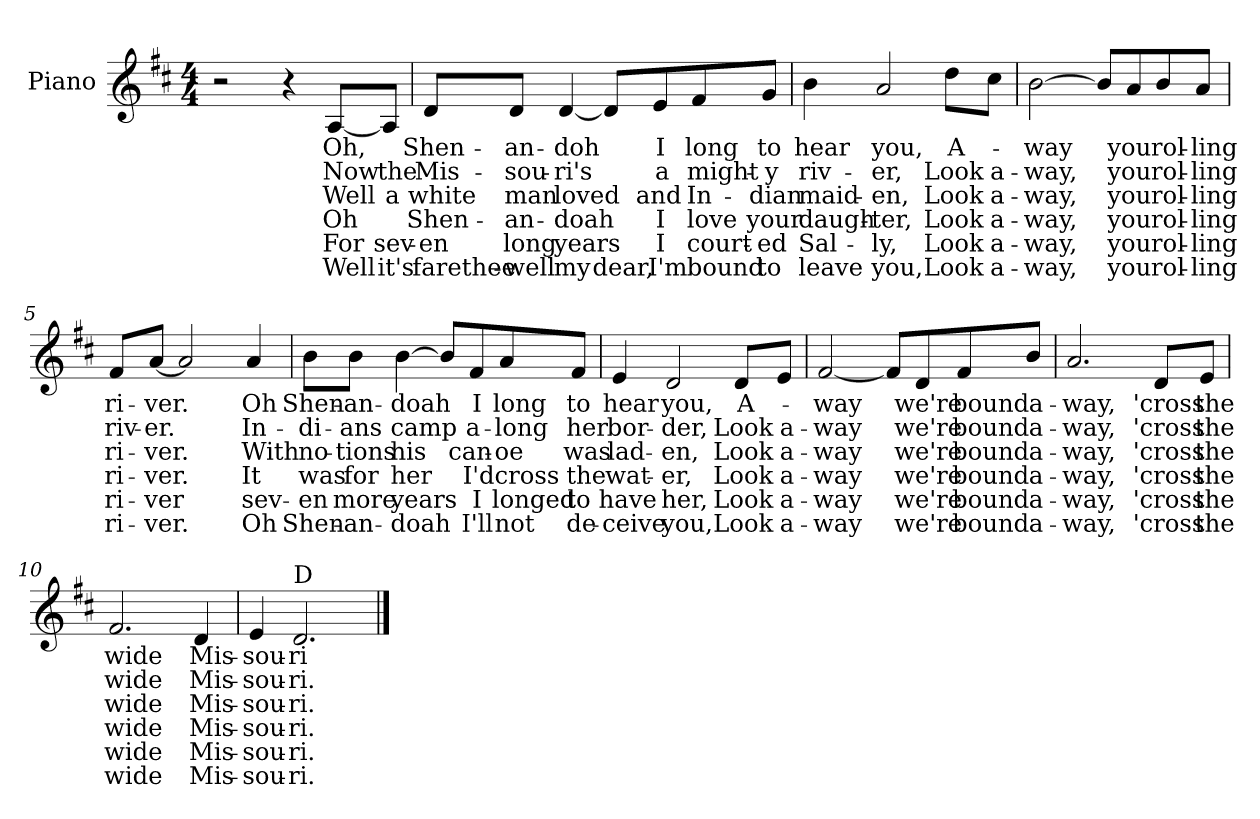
**kern	**text	**text	**text	**text	**text	**text
*part1	*part1	*part1	*part1	*part1	*part1	*part1
*staff1	*staff1	*staff1	*staff1	*staff1	*staff1	*staff1
*I"Piano	*	*	*	*	*	*
*I'Pno.	*	*	*	*	*	*
*clefG2	*	*	*	*	*	*
*k[f#c#]	*	*	*	*	*	*
*D:	*	*	*	*	*	*
*M4/4	*	*	*	*	*	*
=1	=1	=1	=1	=1	=1	=1
2r	.	.	.	.	.	.
4r	.	.	.	.	.	.
[8A/L	Oh,	Now	Well	Oh	For	Well
8A/J]	.	the	a	.	sev-	it's
=2	=2	=2	=2	=2	=2	=2
8d/L	Shen-	Mis-	white	Shen-	-en	farethee-
8d/J	-an-	-sou-	man	-an-	long	-well
[4d/	-doh	-ri's	loved	-doah	years	my
8d/L]	.	.	.	.	.	dear,
8e/	I	a	and	I	I	I'm
8f#/	long	might-	In-	love	court-	bound
8g/J	to	-y	-dian	your	-ed	to
!!LO:LB:g=z
=3	=3	=3	=3	=3	=3	=3
4b\	hear	riv-	maid-	daugh-	Sal-	leave
2a/	you,	-er,	-en,	-ter,	-ly,	you,
8dd\L	A-	Look	Look	Look	Look	Look
8cc#\J	.	a-	a-	a-	a-	a-
=4	=4	=4	=4	=4	=4	=4
[2b\	-way	-way,	-way,	-way,	-way,	-way,
8b/L]	.	.	.	.	.	.
8a/	you	you	you	you	you	you
8b/	rol-	rol-	rol-	rol-	rol-	rol-
8a/J	-ling	-ling	-ling	-ling	-ling	-ling
=5	=5	=5	=5	=5	=5	=5
8f#/L	ri-	riv-	ri-	ri-	ri-	ri-
[8a/J	-ver.	-er.	-ver.	-ver.	-ver	-ver.
2a/]	.	.	.	.	.	.
4a/	Oh	In-	With	It	sev-	Oh
!!LO:LB:g=z
=6	=6	=6	=6	=6	=6	=6
8b\L	Shen-	-di-	no-	was	-en	Shen-
8b\J	-an-	-ans	-tions	for	more	-an-
[4b\	-doah	camp	his	her	years	-doah
8b/L]	.	.	.	.	.	.
8f#/	I	a-	can-	I'd	I	I'll
8a/	long	-long	-oe	cross	longed	not
8f#/J	to	her	was	the	to	de-
=7	=7	=7	=7	=7	=7	=7
4e/	hear	bor-	lad-	wat-	have	-ceive
2d/	you,	-der,	-en,	-er,	her,	you,
8d/L	A-	Look	Look	Look	Look	Look
8e/J	.	a-	a-	a-	a-	a-
!!LO:LB:g=z
=8	=8	=8	=8	=8	=8	=8
[2f#/	-way	-way	-way	-way	-way	-way
8f#/L]	.	.	.	.	.	.
8d/	we're	we're	we're	we're	we're	we're
8f#/	bound	bound	bound	bound	bound	bound
8b/J	a-	a-	a-	a-	a-	a-
=9	=9	=9	=9	=9	=9	=9
2.a/	-way,	-way,	-way,	-way,	-way,	-way,
8d/L	'cross	'cross	'cross	'cross	'cross	'cross
8e/J	the	the	the	the	the	the
=10	=10	=10	=10	=10	=10	=10
2.f#/	wide	wide	wide	wide	wide	wide
4d/	Mis-	Mis-	Mis-	Mis-	Mis-	Mis-
=11	=11	=11	=11	=11	=11	=11
4e/	-sou-	-sou-	-sou-	-sou-	-sou-	-sou-
!LO:TX:a:t=D	!	!	!	!	!	!
2.d/	-ri	-ri.	-ri.	-ri.	-ri.	-ri.
==	==	==	==	==	==	==
*-	*-	*-	*-	*-	*-	*-
